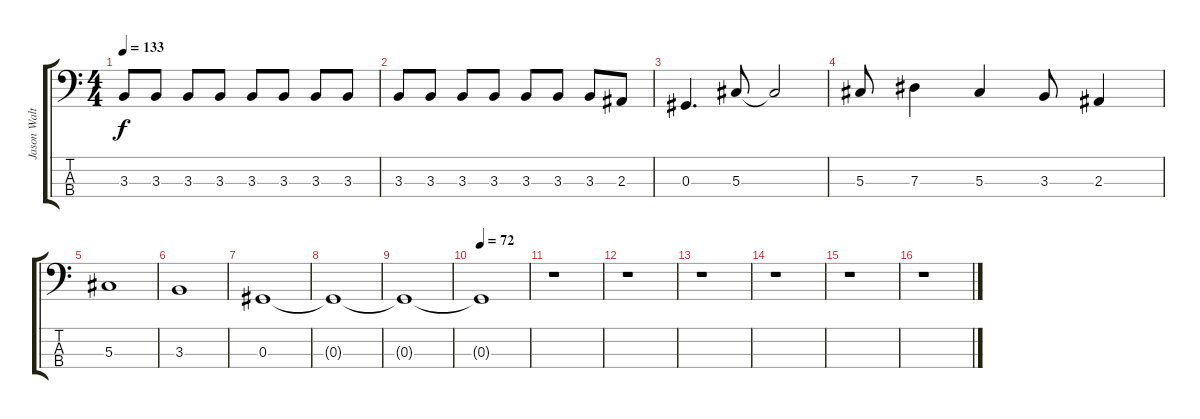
\track ("Jason Walton" "Jason Walt") {instrument electricbasspick}
\staff {score tabs}
\tuning (Gb2 Db2 Ab1 Eb1) {hide}
\ts (4 4)
\tempo 133
\clef f4
\ks c
3.3.8{dy f} 3.3.8 3.3.8 3.3.8 3.3.8 3.3.8 3.3.8 3.3.8 |
3.3.8 3.3.8 3.3.8 3.3.8 3.3.8 3.3.8 3.3.8 2.3.8 |
0.3.4{d} 5.3.8 5.3{t}.2 |
5.3.8 7.3.4 5.3.4 3.3.8 2.3.4 |
5.3.1 |
3.3.1 |
0.3.1 |
0.3{t}.1 |
0.3{t}.1 |
\tempo 72
0.3{t}.1 |
r.1 |
r.1 |
r.1 |
r.1 |
r.1 |
r.1
